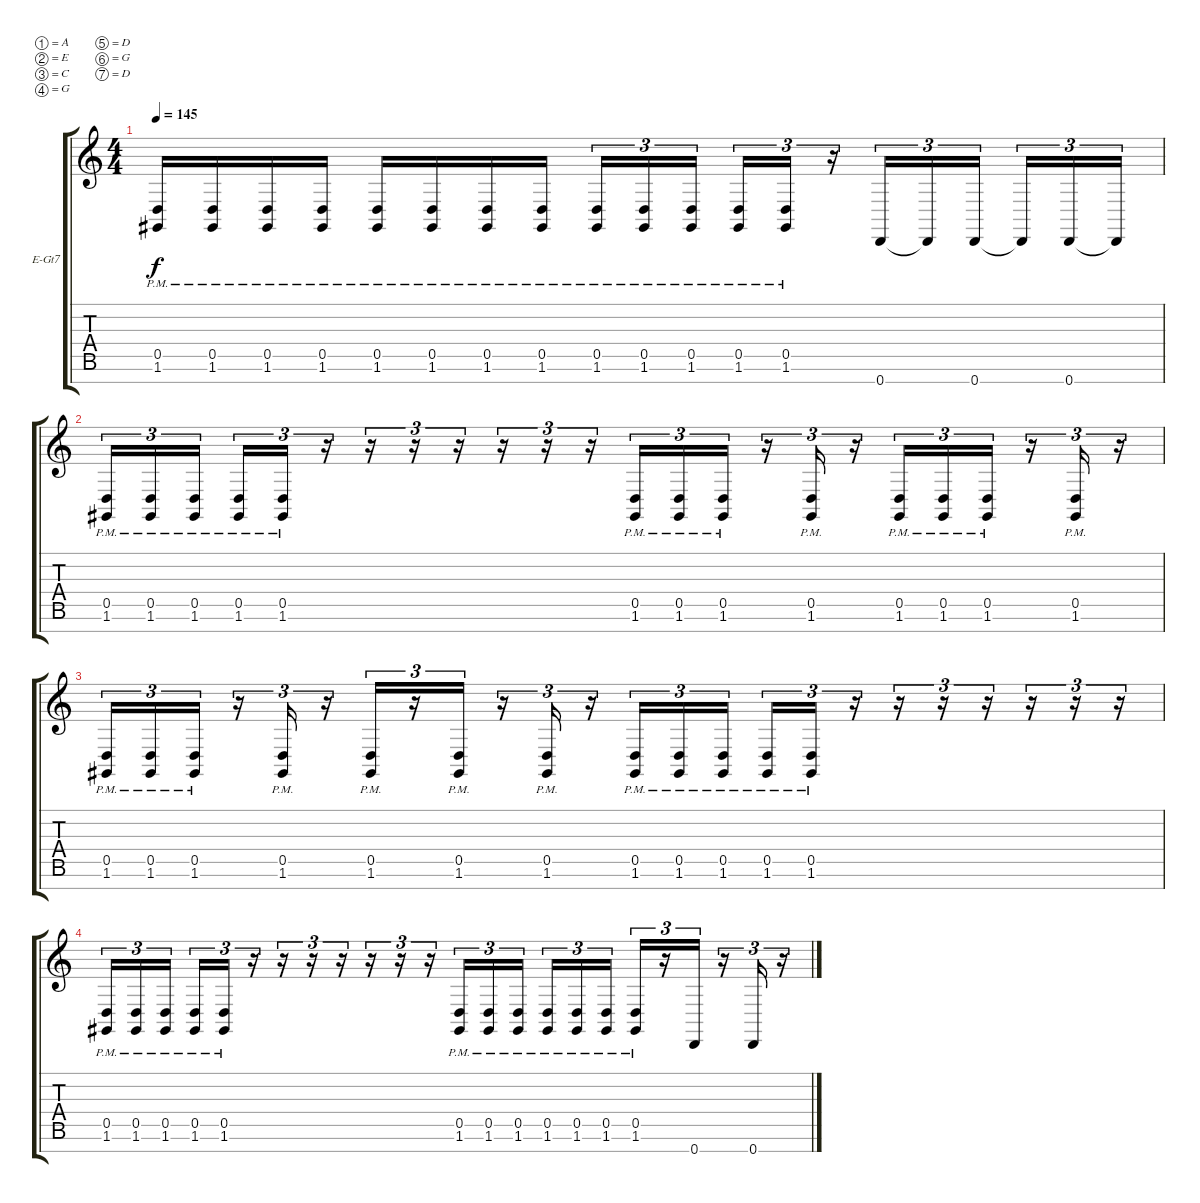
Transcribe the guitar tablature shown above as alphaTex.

\defaultSystemsLayout 4
\bracketExtendMode groupsimilarinstruments
\firstSystemTrackNameOrientation horizontal
\otherSystemsTrackNameOrientation horizontal
\track ("Rhytm L" "E-Gt7") {instrument distortionguitar}
\staff {score tabs}
\tuning (A3 E3 C3 G2 D2 G1 D1)
\ts (4 4)
\tempo 145
\clef g2
\ks c
(1.6{pm} 0.5{pm}).16{dy f} (1.6{pm} 0.5{pm}).16 (1.6{pm} 0.5{pm}).16 (1.6{pm} 0.5{pm}).16 (1.6{pm} 0.5{pm}).16 (1.6{pm} 0.5{pm}).16 (1.6{pm} 0.5{pm}).16 (1.6{pm} 0.5{pm}).16 (1.6{pm} 0.5{pm}).16{tu (3 2)} (1.6{pm} 0.5{pm}).16{tu (3 2)} (1.6{pm} 0.5{pm}).16{tu (3 2)} (1.6{pm} 0.5{pm}).16{tu (3 2)} (1.6{pm} 0.5{pm}).16{tu (3 2)} r.16{tu (3 2)} 0.7.16{tu (3 2)} 0.7{t}.16{tu (3 2)} 0.7.16{tu (3 2)} 0.7{t}.16{tu (3 2)} 0.7.16{tu (3 2)} 0.7{t}.16{tu (3 2)} |
(1.6{pm} 0.5{pm}).16{tu (3 2)} (1.6{pm} 0.5{pm}).16{tu (3 2)} (1.6{pm} 0.5{pm}).16{tu (3 2)} (1.6{pm} 0.5{pm}).16{tu (3 2)} (1.6{pm} 0.5{pm}).16{tu (3 2)} r.16{tu (3 2)} r.16{tu (3 2)} r.16{tu (3 2)} r.16{tu (3 2)} r.16{tu (3 2)} r.16{tu (3 2)} r.16{tu (3 2)} (1.6{pm} 0.5{pm}).16{tu (3 2)} (1.6{pm} 0.5{pm}).16{tu (3 2)} (1.6{pm} 0.5{pm}).16{tu (3 2)} r.16{tu (3 2)} (1.6{pm} 0.5{pm}).16{tu (3 2)} r.16{tu (3 2)} (1.6{pm} 0.5{pm}).16{tu (3 2)} (1.6{pm} 0.5{pm}).16{tu (3 2)} (1.6{pm} 0.5{pm}).16{tu (3 2)} r.16{tu (3 2)} (1.6{pm} 0.5{pm}).16{tu (3 2)} r.16{tu (3 2)} |
(1.6{pm} 0.5{pm}).16{tu (3 2)} (1.6{pm} 0.5{pm}).16{tu (3 2)} (1.6{pm} 0.5{pm}).16{tu (3 2)} r.16{tu (3 2)} (1.6{pm} 0.5{pm}).16{tu (3 2)} r.16{tu (3 2)} (1.6{pm} 0.5{pm}).16{tu (3 2)} r.16{tu (3 2)} (1.6{pm} 0.5{pm}).16{tu (3 2)} r.16{tu (3 2)} (1.6{pm} 0.5{pm}).16{tu (3 2)} r.16{tu (3 2)} (1.6{pm} 0.5{pm}).16{tu (3 2)} (1.6{pm} 0.5{pm}).16{tu (3 2)} (1.6{pm} 0.5{pm}).16{tu (3 2)} (1.6{pm} 0.5{pm}).16{tu (3 2)} (1.6{pm} 0.5{pm}).16{tu (3 2)} r.16{tu (3 2)} r.16{tu (3 2)} r.16{tu (3 2)} r.16{tu (3 2)} r.16{tu (3 2)} r.16{tu (3 2)} r.16{tu (3 2)} |
(1.6{pm} 0.5{pm}).16{tu (3 2)} (1.6{pm} 0.5{pm}).16{tu (3 2)} (1.6{pm} 0.5{pm}).16{tu (3 2)} (1.6{pm} 0.5{pm}).16{tu (3 2)} (1.6{pm} 0.5{pm}).16{tu (3 2)} r.16{tu (3 2)} r.16{tu (3 2)} r.16{tu (3 2)} r.16{tu (3 2)} r.16{tu (3 2)} r.16{tu (3 2)} r.16{tu (3 2)} (1.6{pm} 0.5{pm}).16{tu (3 2)} (1.6{pm} 0.5{pm}).16{tu (3 2)} (1.6{pm} 0.5{pm}).16{tu (3 2)} (1.6{pm} 0.5{pm}).16{tu (3 2)} (1.6{pm} 0.5{pm}).16{tu (3 2)} (1.6{pm} 0.5{pm}).16{tu (3 2)} (1.6{pm} 0.5{pm}).16{tu (3 2)} r.16{tu (3 2)} 0.7.16{tu (3 2)} r.16{tu (3 2)} 0.7.16{tu (3 2)} r.16{tu (3 2)}
